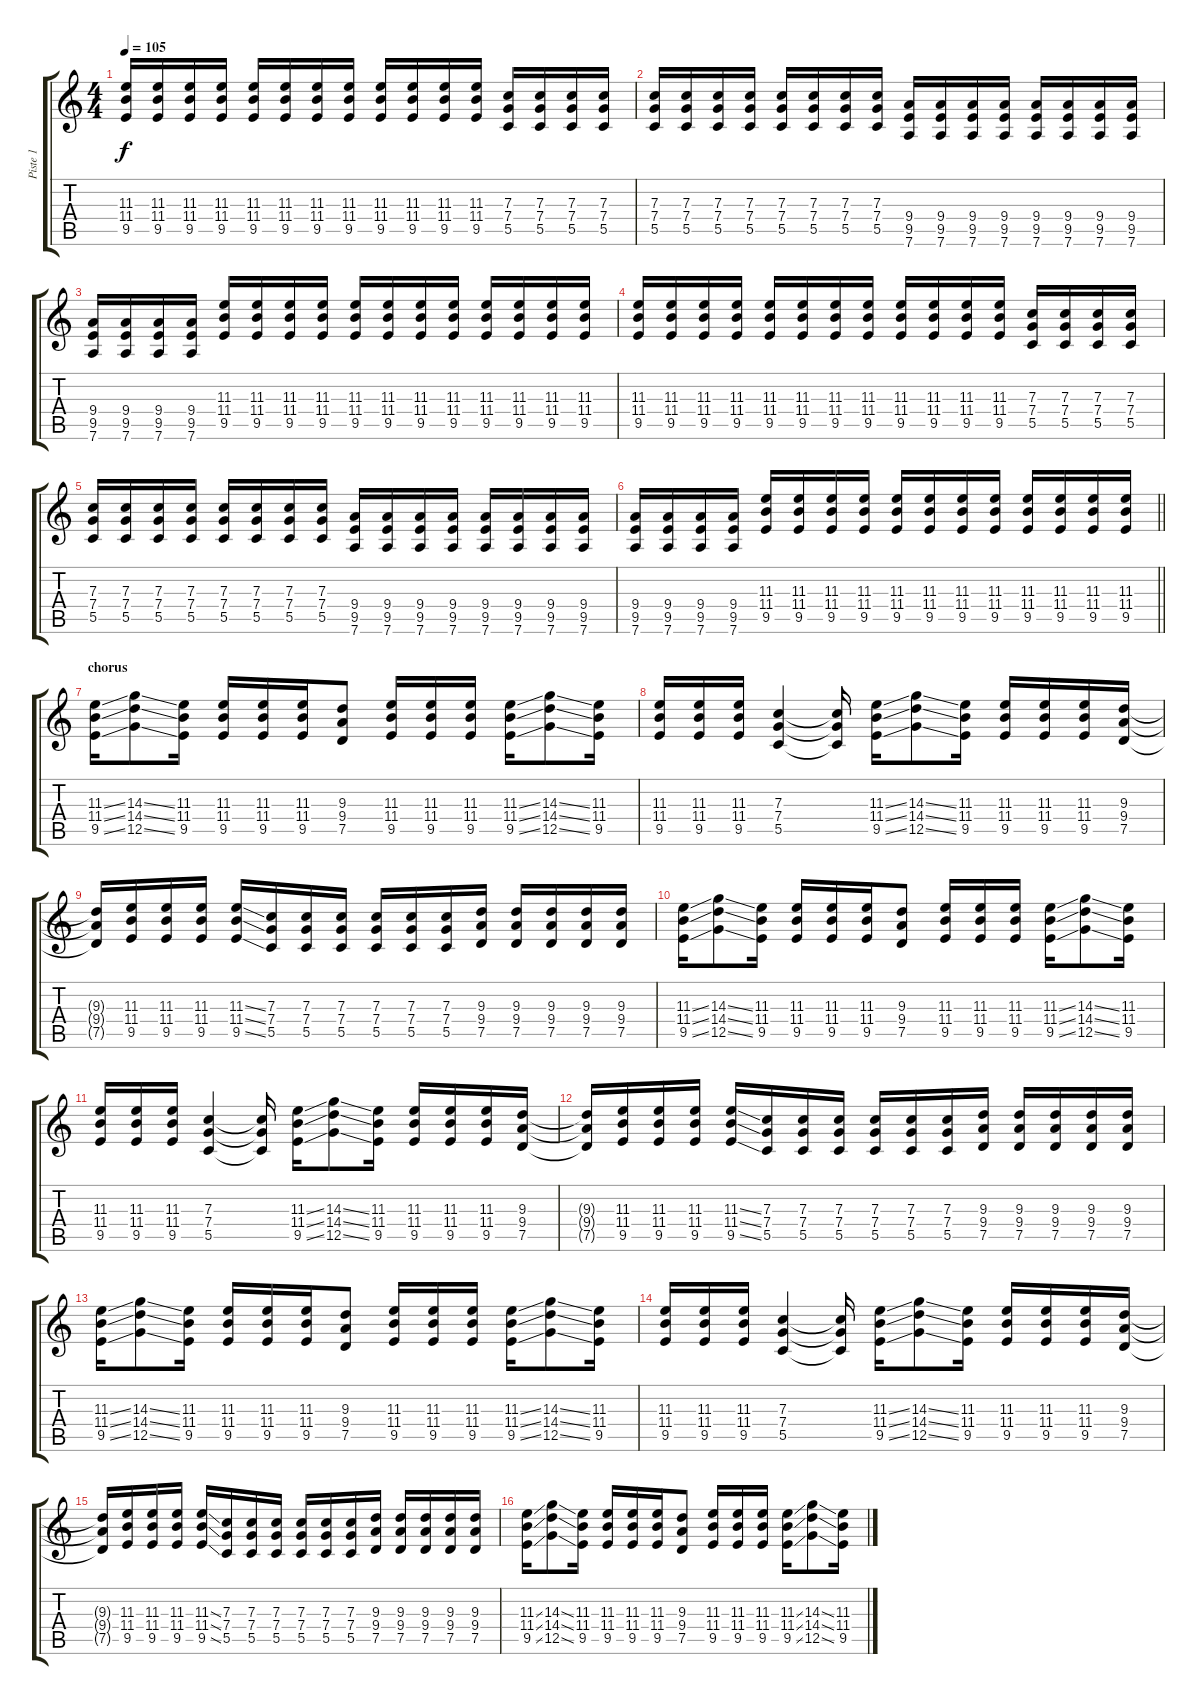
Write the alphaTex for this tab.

\track ("Piste 1" "Piste 1") {instrument distortionguitar}
\staff {score tabs}
\tuning (D4 A3 F3 C3 G2 D2) {hide}
\ts (4 4)
\tempo 105
\clef g2
\ks c
(11.3 11.4 9.5).16{dy f} (11.3 11.4 9.5).16 (11.3 11.4 9.5).16 (11.3 11.4 9.5).16 (11.3 11.4 9.5).16 (11.3 11.4 9.5).16 (11.3 11.4 9.5).16 (11.3 11.4 9.5).16 (11.3 11.4 9.5).16 (11.3 11.4 9.5).16 (11.3 11.4 9.5).16 (11.3 11.4 9.5).16 (7.3 7.4 5.5).16 (7.3 7.4 5.5).16 (7.3 7.4 5.5).16 (7.3 7.4 5.5).16 |
(7.3 7.4 5.5).16 (7.3 7.4 5.5).16 (7.3 7.4 5.5).16 (7.3 7.4 5.5).16 (7.3 7.4 5.5).16 (7.3 7.4 5.5).16 (7.3 7.4 5.5).16 (7.3 7.4 5.5).16 (9.4 9.5 7.6).16 (9.4 9.5 7.6).16 (9.4 9.5 7.6).16 (9.4 9.5 7.6).16 (9.4 9.5 7.6).16 (9.4 9.5 7.6).16 (9.4 9.5 7.6).16 (9.4 9.5 7.6).16 |
(9.4 9.5 7.6).16 (9.4 9.5 7.6).16 (9.4 9.5 7.6).16 (9.4 9.5 7.6).16 (11.3 11.4 9.5).16 (11.3 11.4 9.5).16 (11.3 11.4 9.5).16 (11.3 11.4 9.5).16 (11.3 11.4 9.5).16 (11.3 11.4 9.5).16 (11.3 11.4 9.5).16 (11.3 11.4 9.5).16 (11.3 11.4 9.5).16 (11.3 11.4 9.5).16 (11.3 11.4 9.5).16 (11.3 11.4 9.5).16 |
(11.3 11.4 9.5).16 (11.3 11.4 9.5).16 (11.3 11.4 9.5).16 (11.3 11.4 9.5).16 (11.3 11.4 9.5).16 (11.3 11.4 9.5).16 (11.3 11.4 9.5).16 (11.3 11.4 9.5).16 (11.3 11.4 9.5).16 (11.3 11.4 9.5).16 (11.3 11.4 9.5).16 (11.3 11.4 9.5).16 (7.3 7.4 5.5).16 (7.3 7.4 5.5).16 (7.3 7.4 5.5).16 (7.3 7.4 5.5).16 |
(7.3 7.4 5.5).16 (7.3 7.4 5.5).16 (7.3 7.4 5.5).16 (7.3 7.4 5.5).16 (7.3 7.4 5.5).16 (7.3 7.4 5.5).16 (7.3 7.4 5.5).16 (7.3 7.4 5.5).16 (9.4 9.5 7.6).16 (9.4 9.5 7.6).16 (9.4 9.5 7.6).16 (9.4 9.5 7.6).16 (9.4 9.5 7.6).16 (9.4 9.5 7.6).16 (9.4 9.5 7.6).16 (9.4 9.5 7.6).16 |
\barLineRight lightlight
(9.4 9.5 7.6).16 (9.4 9.5 7.6).16 (9.4 9.5 7.6).16 (9.4 9.5 7.6).16 (11.3 11.4 9.5).16 (11.3 11.4 9.5).16 (11.3 11.4 9.5).16 (11.3 11.4 9.5).16 (11.3 11.4 9.5).16 (11.3 11.4 9.5).16 (11.3 11.4 9.5).16 (11.3 11.4 9.5).16 (11.3 11.4 9.5).16 (11.3 11.4 9.5).16 (11.3 11.4 9.5).16 (11.3 11.4 9.5).16 |
\section ("" "chorus")
(11.3{ss} 11.4{ss} 9.5{ss}).16 (14.3{ss} 14.4{ss} 12.5{ss}).8 (11.3 11.4 9.5).16 (11.3 11.4 9.5).16 (11.3 11.4 9.5).16 (11.3 11.4 9.5).16 (9.3 9.4 7.5).8 (11.3 11.4 9.5).16 (11.3 11.4 9.5).16 (11.3 11.4 9.5).16 (11.3{ss} 11.4{ss} 9.5{ss}).16 (14.3{ss} 14.4{ss} 12.5{ss}).8 (11.3 11.4 9.5).16 |
(11.3 11.4 9.5).16 (11.3 11.4 9.5).16 (11.3 11.4 9.5).16 (7.3 7.4 5.5).4 (7.3{t} 7.4{t} 5.5{t}).16 (11.3{ss} 11.4{ss} 9.5{ss}).16 (14.3{ss} 14.4{ss} 12.5{ss}).8 (11.3 11.4 9.5).16 (11.3 11.4 9.5).16 (11.3 11.4 9.5).16 (11.3 11.4 9.5).16 (9.3 9.4 7.5).16 |
(9.3{t} 9.4{t} 7.5{t}).16 (11.3 11.4 9.5).16 (11.3 11.4 9.5).16 (11.3 11.4 9.5).16 (11.3{ss} 11.4{ss} 9.5{ss}).16 (7.3 7.4 5.5).16 (7.3 7.4 5.5).16 (7.3 7.4 5.5).16 (7.3 7.4 5.5).16 (7.3 7.4 5.5).16 (7.3 7.4 5.5).16 (9.3 9.4 7.5).16 (9.3 9.4 7.5).16 (9.3 9.4 7.5).16 (9.3 9.4 7.5).16 (9.3 9.4 7.5).16 |
(11.3{ss} 11.4{ss} 9.5{ss}).16 (14.3{ss} 14.4{ss} 12.5{ss}).8 (11.3 11.4 9.5).16 (11.3 11.4 9.5).16 (11.3 11.4 9.5).16 (11.3 11.4 9.5).16 (9.3 9.4 7.5).8 (11.3 11.4 9.5).16 (11.3 11.4 9.5).16 (11.3 11.4 9.5).16 (11.3{ss} 11.4{ss} 9.5{ss}).16 (14.3{ss} 14.4{ss} 12.5{ss}).8 (11.3 11.4 9.5).16 |
(11.3 11.4 9.5).16 (11.3 11.4 9.5).16 (11.3 11.4 9.5).16 (7.3 7.4 5.5).4 (7.3{t} 7.4{t} 5.5{t}).16 (11.3{ss} 11.4{ss} 9.5{ss}).16 (14.3{ss} 14.4{ss} 12.5{ss}).8 (11.3 11.4 9.5).16 (11.3 11.4 9.5).16 (11.3 11.4 9.5).16 (11.3 11.4 9.5).16 (9.3 9.4 7.5).16 |
(9.3{t} 9.4{t} 7.5{t}).16 (11.3 11.4 9.5).16 (11.3 11.4 9.5).16 (11.3 11.4 9.5).16 (11.3{ss} 11.4{ss} 9.5{ss}).16 (7.3 7.4 5.5).16 (7.3 7.4 5.5).16 (7.3 7.4 5.5).16 (7.3 7.4 5.5).16 (7.3 7.4 5.5).16 (7.3 7.4 5.5).16 (9.3 9.4 7.5).16 (9.3 9.4 7.5).16 (9.3 9.4 7.5).16 (9.3 9.4 7.5).16 (9.3 9.4 7.5).16 |
(11.3{ss} 11.4{ss} 9.5{ss}).16 (14.3{ss} 14.4{ss} 12.5{ss}).8 (11.3 11.4 9.5).16 (11.3 11.4 9.5).16 (11.3 11.4 9.5).16 (11.3 11.4 9.5).16 (9.3 9.4 7.5).8 (11.3 11.4 9.5).16 (11.3 11.4 9.5).16 (11.3 11.4 9.5).16 (11.3{ss} 11.4{ss} 9.5{ss}).16 (14.3{ss} 14.4{ss} 12.5{ss}).8 (11.3 11.4 9.5).16 |
(11.3 11.4 9.5).16 (11.3 11.4 9.5).16 (11.3 11.4 9.5).16 (7.3 7.4 5.5).4 (7.3{t} 7.4{t} 5.5{t}).16 (11.3{ss} 11.4{ss} 9.5{ss}).16 (14.3{ss} 14.4{ss} 12.5{ss}).8 (11.3 11.4 9.5).16 (11.3 11.4 9.5).16 (11.3 11.4 9.5).16 (11.3 11.4 9.5).16 (9.3 9.4 7.5).16 |
(9.3{t} 9.4{t} 7.5{t}).16 (11.3 11.4 9.5).16 (11.3 11.4 9.5).16 (11.3 11.4 9.5).16 (11.3{ss} 11.4{ss} 9.5{ss}).16 (7.3 7.4 5.5).16 (7.3 7.4 5.5).16 (7.3 7.4 5.5).16 (7.3 7.4 5.5).16 (7.3 7.4 5.5).16 (7.3 7.4 5.5).16 (9.3 9.4 7.5).16 (9.3 9.4 7.5).16 (9.3 9.4 7.5).16 (9.3 9.4 7.5).16 (9.3 9.4 7.5).16 |
(11.3{ss} 11.4{ss} 9.5{ss}).16 (14.3{ss} 14.4{ss} 12.5{ss}).8 (11.3 11.4 9.5).16 (11.3 11.4 9.5).16 (11.3 11.4 9.5).16 (11.3 11.4 9.5).16 (9.3 9.4 7.5).8 (11.3 11.4 9.5).16 (11.3 11.4 9.5).16 (11.3 11.4 9.5).16 (11.3{ss} 11.4{ss} 9.5{ss}).16 (14.3{ss} 14.4{ss} 12.5{ss}).8 (11.3 11.4 9.5).16
